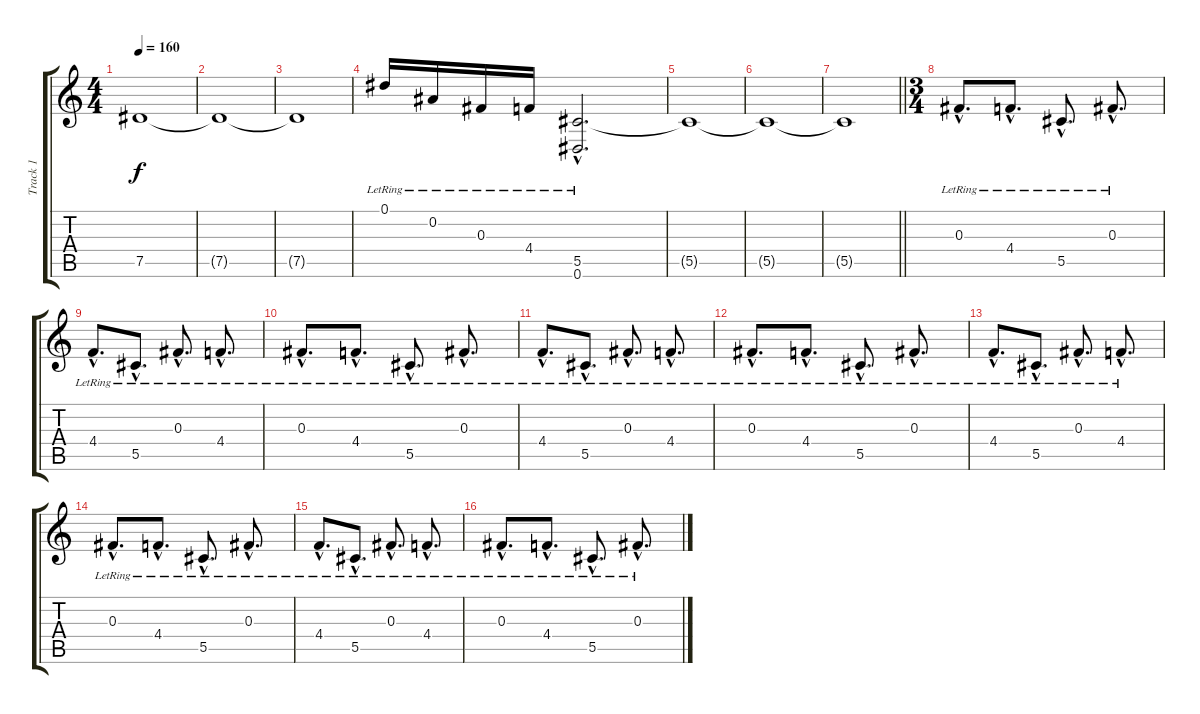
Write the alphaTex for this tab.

\track ("Track 1" "Track 1") {instrument acousticguitarsteel}
\staff {score tabs}
\tuning (Eb4 Bb3 Gb3 Db3 Ab2 Eb2) {hide}
\ts (4 4)
\tempo 160
\clef g2
\ks c
7.5{t}.1{dy f} |
7.5{t}.1 |
7.5{t}.1 |
0.1{lr}.16 0.2{lr}.16 0.3{lr}.16 4.4{lr}.16 (5.5{hac lr} 0.6{hac}).2{d} |
5.5{t}.1 |
5.5{t}.1 |
\barLineRight lightlight
5.5{t}.1 |
\ts (3 4)
0.3{hac lr}.8{d} 4.4{hac lr}.8{d} 5.5{hac lr}.8{d} 0.3{hac lr}.8{d} |
4.4{hac lr}.8{d} 5.5{hac lr}.8{d} 0.3{hac lr}.8{d} 4.4{hac lr}.8{d} |
0.3{hac lr}.8{d} 4.4{hac lr}.8{d} 5.5{hac lr}.8{d} 0.3{hac lr}.8{d} |
4.4{hac lr}.8{d} 5.5{hac lr}.8{d} 0.3{hac lr}.8{d} 4.4{hac lr}.8{d} |
0.3{hac lr}.8{d} 4.4{hac lr}.8{d} 5.5{hac lr}.8{d} 0.3{hac lr}.8{d} |
4.4{hac lr}.8{d} 5.5{hac lr}.8{d} 0.3{hac lr}.8{d} 4.4{hac lr}.8{d} |
0.3{hac lr}.8{d} 4.4{hac lr}.8{d} 5.5{hac lr}.8{d} 0.3{hac lr}.8{d} |
4.4{hac lr}.8{d} 5.5{hac lr}.8{d} 0.3{hac lr}.8{d} 4.4{hac lr}.8{d} |
0.3{hac lr}.8{d} 4.4{hac lr}.8{d} 5.5{hac lr}.8{d} 0.3{hac lr}.8{d}
